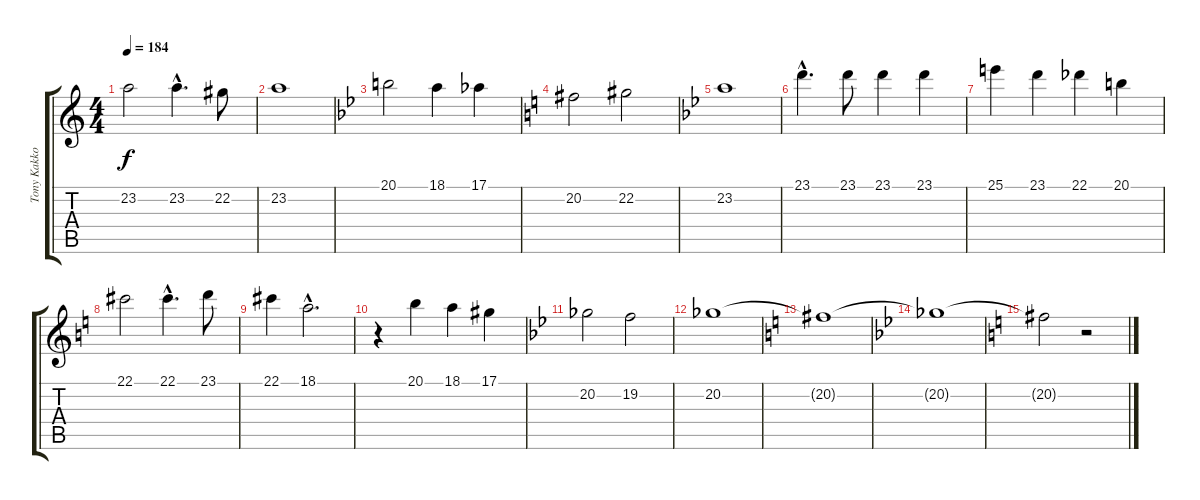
\track ("Tony Kakko - Vocals" "Tony Kakko") {instrument lead3calliope}
\staff {score tabs}
\tuning (Eb4 Bb3 Gb3 Db3 Ab2 Eb2) {hide}
\ts (4 4)
\tempo 184
\clef g2
\ks c
23.2.2{dy f} 23.2{hac}.4{d} 22.2.8 |
23.2.1 |
\ks gminor
20.1.2 18.1.4 17.1.4 |
\ks c
20.2.2 22.2.2 |
\ks gminor
23.2.1 |
23.1{hac}.4{d} 23.1.8 23.1.4 23.1.4 |
25.1.4 23.1.4 22.1.4 20.1.4 |
\ks c
22.1.2 22.1{hac}.4{d} 23.1.8 |
22.1.4 18.1{hac}.2{d} |
r.4 20.1.4 18.1.4 17.1.4 |
\ks gminor
20.2.2 19.2.2 |
20.2.1 |
\ks c
20.2{t}.1 |
\ks gminor
20.2{t}.1 |
\ks c
20.2{t}.2 r.2
